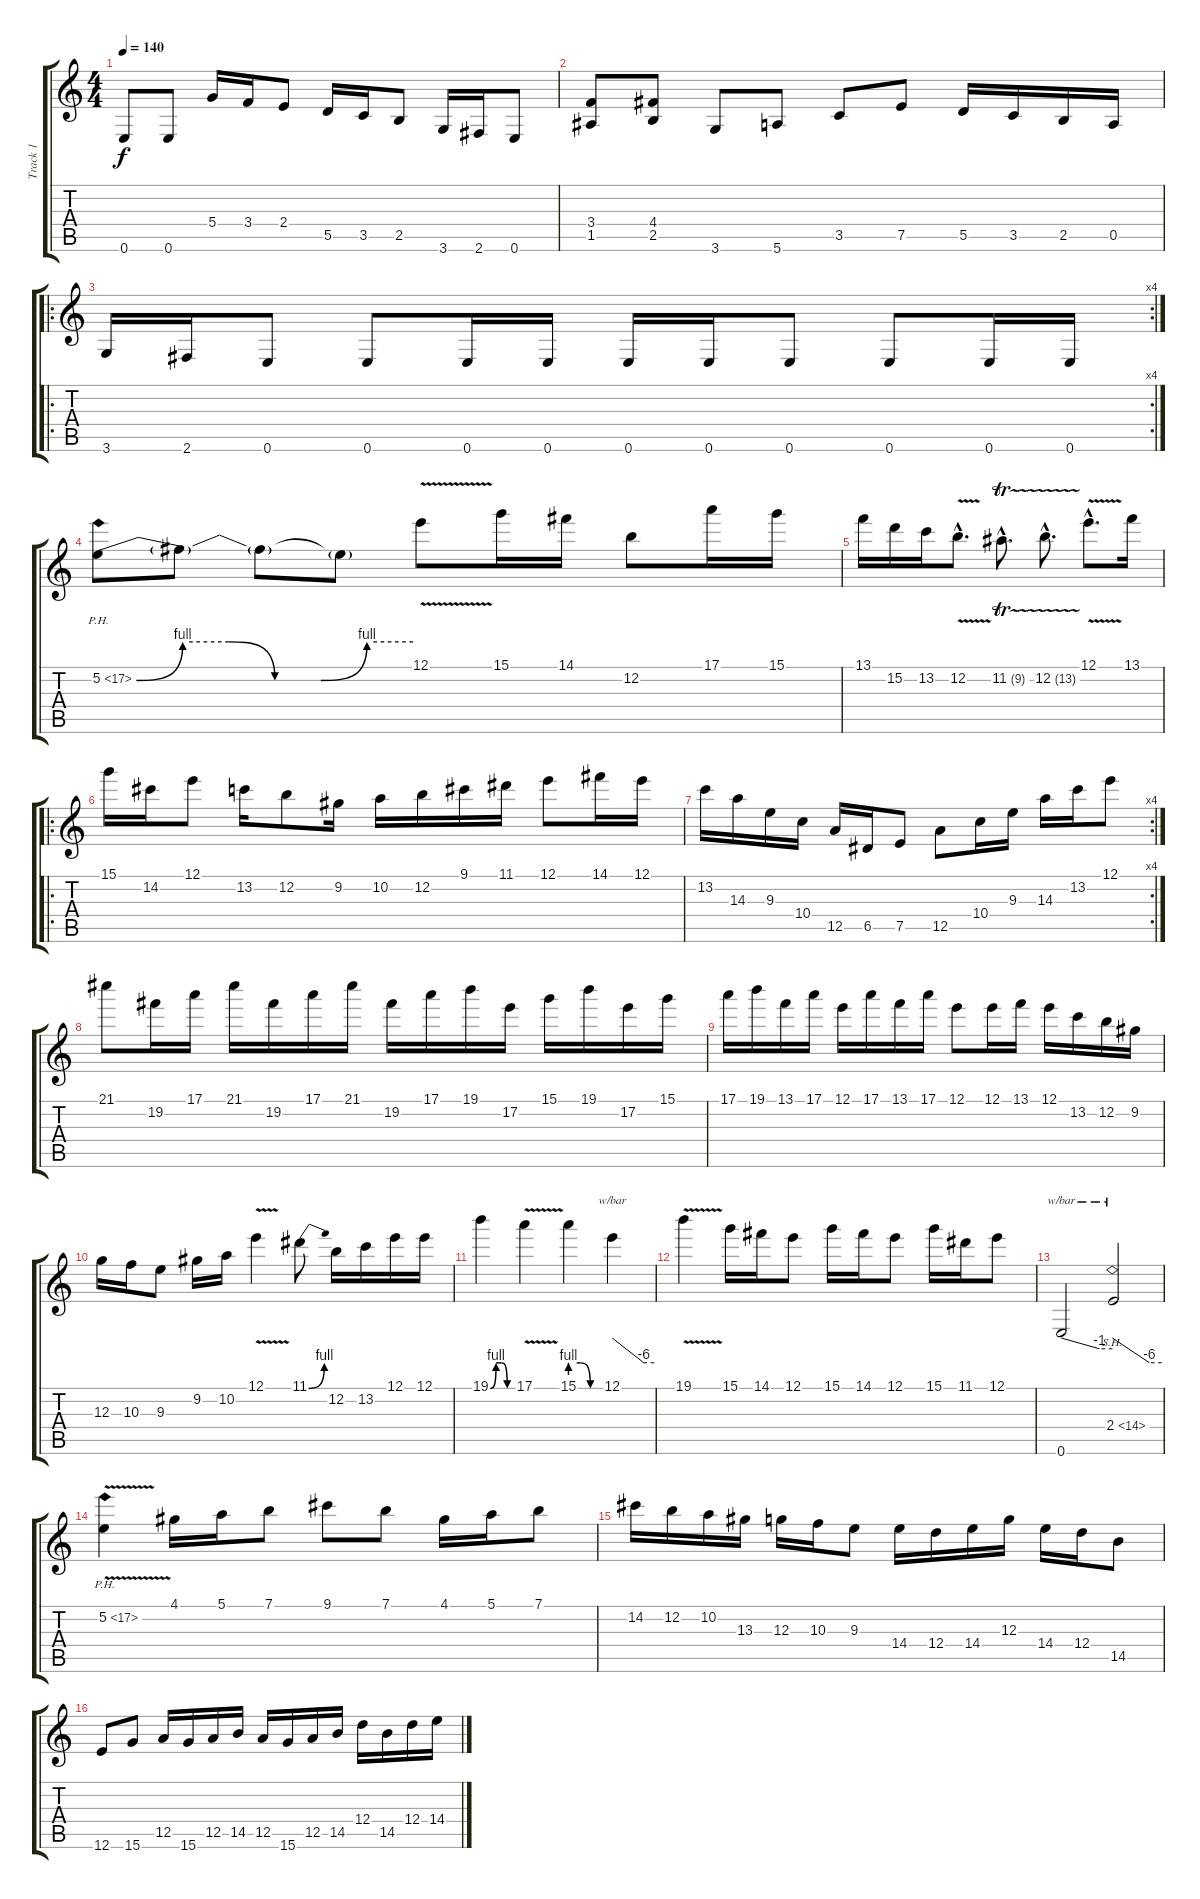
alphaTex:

\track ("Track 1" "Track 1") {instrument distortionguitar}
\staff {score tabs}
\tuning (E4 B3 G3 D3 A2 E2) {hide}
\ts (4 4)
\tempo 140
\clef g2
\ks c
0.6.8{dy f instrument distortionguitar} 0.6.8 5.4.16 3.4.16 2.4.8 5.5.16 3.5.16 2.5.8 3.6.16 2.6.16 0.6.8 |
(3.4 1.5).8 (4.4 2.5).8 3.6.8 5.6.8 3.5.8 7.5.8 5.5.16 3.5.16 2.5.16 0.5.16 |
\ro
\rc 4
3.6.16 2.6.16 0.6.8 0.6.8 0.6.16 0.6.16 0.6.16 0.6.16 0.6.8 0.6.8 0.6.16 0.6.16 |
5.2{be (custom 0 0 10 4 20 4 30 0 40 0 50 4 60 4) ph 12}.8 5.2{t}.8 5.2{t}.8 5.2{t}.8 12.1{v}.8 15.1.16 14.1.16 12.2.8 17.1.16 15.1.16 |
13.1.16 15.2.16 13.2.16 12.2{v hac}.8{d} 11.2{tr (9 16) hac}.8{d} 12.2{tr (13 16) hac}.8{d} 12.1{v hac}.8{d} 13.1.16 |
\ro
15.1.16 14.2.16 12.1.8 13.2.16 12.2.8 9.2.16 10.2.16 12.2.16 9.1.16 11.1.16 12.1.8 14.1.16 12.1.16 |
\rc 4
13.2.16 14.3.16 9.3.16 10.4.16 12.5.16 6.5.16 7.5.8 12.5.8 10.4.16 9.3.16 14.3.16 13.2.16 12.1.8 |
21.1.8 19.2.16 17.1.16 21.1.16 19.2.16 17.1.16 21.1.16 19.2.16 17.1.16 19.1.16 17.2.16 15.1.16 19.1.16 17.2.16 15.1.16 |
17.1.16 19.1.16 13.1.16 17.1.16 12.1.16 17.1.16 13.1.16 17.1.16 12.1.8 12.1.16 13.1.16 12.1.16 13.2.16 12.2.16 9.2.16 |
12.3.16 10.3.16 9.3.8 9.2.16 10.2.16 12.1{v}.4 11.1{be (bend 0 0 60 4)}.8 12.2.16 13.2.16 12.1.16 12.1.16 |
19.1{be (custom 0 0 15 4 30 4 45 0 60 0)}.4 17.1{v}.4 15.1{be (custom 0 4 20 4 40 0 60 0)}.4 12.1.4{tbe (custom default 0 0 45 -24 60 -24)} |
19.1{v}.4 15.1.16 14.1.16 12.1.8 15.1.16 14.1.16 12.1.8 15.1.16 11.1.16 12.1.8 |
0.6.2{tbe (custom default 0 0 45 -4 60 -4)} 2.4{sh 12}.2{tbe (custom default 0 0 45 -24 60 -24)} |
5.2{ph 12 v}.4 4.1.16 5.1.16 7.1.8 9.1.8 7.1.8 4.1.16 5.1.16 7.1.8 |
14.2.16 12.2.16 10.2.16 13.3.16 12.3.16 10.3.16 9.3.8 14.4.16 12.4.16 14.4.16 12.3.16 14.4.16 12.4.16 14.5.8 |
12.6.8 15.6.8 12.5.16 15.6.16 12.5.16 14.5.16 12.5.16 15.6.16 12.5.16 14.5.16 12.4.16 14.5.16 12.4.16 14.4.16
